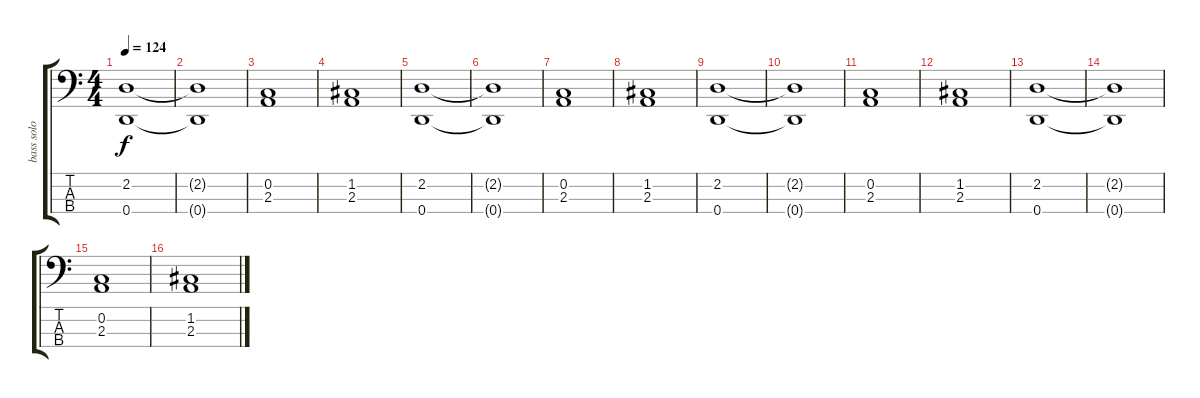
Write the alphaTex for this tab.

\track ("bass solo" "bass solo") {instrument distortionguitar}
\staff {score tabs}
\tuning (F2 C2 G1 D1) {hide}
\ts (4 4)
\tempo 124
\clef f4
\ks c
(2.2 0.4).1{dy f instrument distortionguitar} |
(2.2{t} 0.4{t}).1 |
(0.2 2.3).1 |
(1.2 2.3).1 |
(2.2 0.4).1 |
(2.2{t} 0.4{t}).1 |
(0.2 2.3).1 |
(1.2 2.3).1 |
(2.2 0.4).1 |
(2.2{t} 0.4{t}).1 |
(0.2 2.3).1 |
(1.2 2.3).1 |
(2.2 0.4).1 |
(2.2{t} 0.4{t}).1 |
(0.2 2.3).1 |
(1.2 2.3).1
